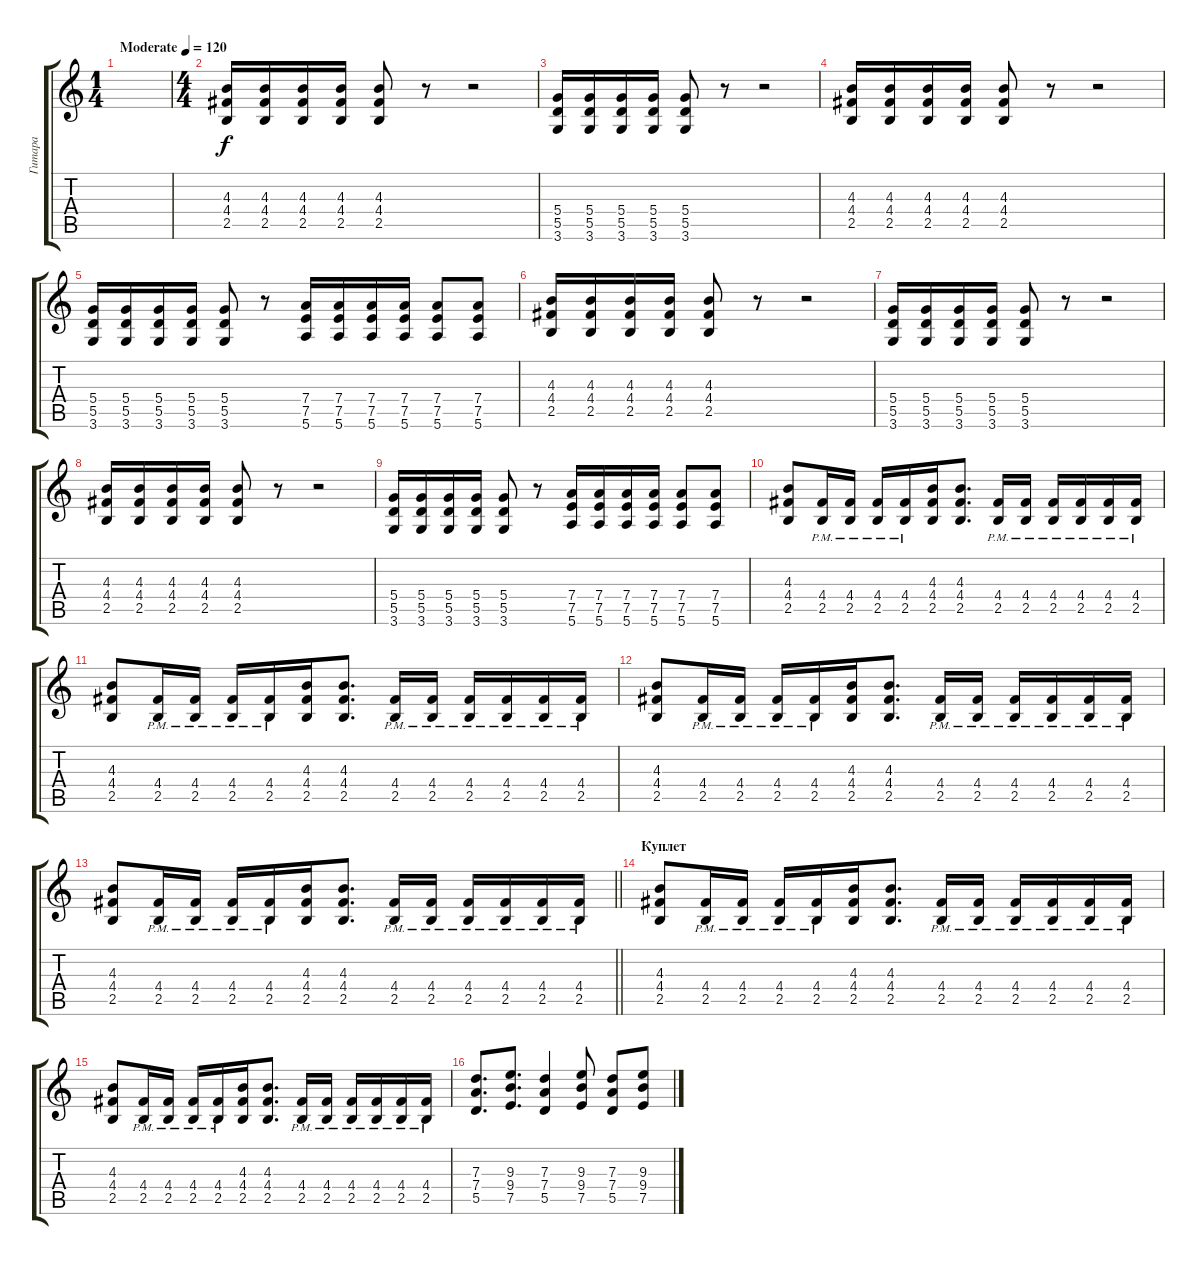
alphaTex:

\track ("Гитара" "Гитара") {instrument distortionguitar}
\staff {score tabs}
\tuning (E4 B3 G3 D3 A2 E2) {hide}
\ts (1 4)
\tempo (120 "Moderate")
\clef g2
\ks c
|
\ts (4 4)
(4.3 4.4 2.5).16 (4.3 4.4 2.5).16 (4.3 4.4 2.5).16 (4.3 4.4 2.5).16 (4.3 4.4 2.5).8 r.8 r.2 |
(5.4 5.5 3.6).16 (5.4 5.5 3.6).16 (5.4 5.5 3.6).16 (5.4 5.5 3.6).16 (5.4 5.5 3.6).8 r.8 r.2 |
(4.3 4.4 2.5).16 (4.3 4.4 2.5).16 (4.3 4.4 2.5).16 (4.3 4.4 2.5).16 (4.3 4.4 2.5).8 r.8 r.2 |
(5.4 5.5 3.6).16 (5.4 5.5 3.6).16 (5.4 5.5 3.6).16 (5.4 5.5 3.6).16 (5.4 5.5 3.6).8 r.8 (7.4 7.5 5.6).16 (7.4 7.5 5.6).16 (7.4 7.5 5.6).16 (7.4 7.5 5.6).16 (7.4 7.5 5.6).8 (7.4 7.5 5.6).8 |
(4.3 4.4 2.5).16 (4.3 4.4 2.5).16 (4.3 4.4 2.5).16 (4.3 4.4 2.5).16 (4.3 4.4 2.5).8 r.8 r.2 |
(5.4 5.5 3.6).16 (5.4 5.5 3.6).16 (5.4 5.5 3.6).16 (5.4 5.5 3.6).16 (5.4 5.5 3.6).8 r.8 r.2 |
(4.3 4.4 2.5).16 (4.3 4.4 2.5).16 (4.3 4.4 2.5).16 (4.3 4.4 2.5).16 (4.3 4.4 2.5).8 r.8 r.2 |
(5.4 5.5 3.6).16 (5.4 5.5 3.6).16 (5.4 5.5 3.6).16 (5.4 5.5 3.6).16 (5.4 5.5 3.6).8 r.8 (7.4 7.5 5.6).16 (7.4 7.5 5.6).16 (7.4 7.5 5.6).16 (7.4 7.5 5.6).16 (7.4 7.5 5.6).8 (7.4 7.5 5.6).8 |
(4.3 4.4 2.5).8 (4.4{pm} 2.5{pm}).16 (4.4{pm} 2.5{pm}).16 (4.4{pm} 2.5{pm}).16 (4.4{pm} 2.5{pm}).16 (4.3 4.4 2.5).16 (4.3 4.4 2.5).8{d} (4.4{pm} 2.5{pm}).16 (4.4{pm} 2.5{pm}).16 (4.4{pm} 2.5{pm}).16 (4.4{pm} 2.5{pm}).16 (4.4{pm} 2.5{pm}).16 (4.4{pm} 2.5{pm}).16 |
(4.3 4.4 2.5).8 (4.4{pm} 2.5{pm}).16 (4.4{pm} 2.5{pm}).16 (4.4{pm} 2.5{pm}).16 (4.4{pm} 2.5{pm}).16 (4.3 4.4 2.5).16 (4.3 4.4 2.5).8{d} (4.4{pm} 2.5{pm}).16 (4.4{pm} 2.5{pm}).16 (4.4{pm} 2.5{pm}).16 (4.4{pm} 2.5{pm}).16 (4.4{pm} 2.5{pm}).16 (4.4{pm} 2.5{pm}).16 |
(4.3 4.4 2.5).8 (4.4{pm} 2.5{pm}).16 (4.4{pm} 2.5{pm}).16 (4.4{pm} 2.5{pm}).16 (4.4{pm} 2.5{pm}).16 (4.3 4.4 2.5).16 (4.3 4.4 2.5).8{d} (4.4{pm} 2.5{pm}).16 (4.4{pm} 2.5{pm}).16 (4.4{pm} 2.5{pm}).16 (4.4{pm} 2.5{pm}).16 (4.4{pm} 2.5{pm}).16 (4.4{pm} 2.5{pm}).16 |
\barLineRight lightlight
(4.3 4.4 2.5).8 (4.4{pm} 2.5{pm}).16 (4.4{pm} 2.5{pm}).16 (4.4{pm} 2.5{pm}).16 (4.4{pm} 2.5{pm}).16 (4.3 4.4 2.5).16 (4.3 4.4 2.5).8{d} (4.4{pm} 2.5{pm}).16 (4.4{pm} 2.5{pm}).16 (4.4{pm} 2.5{pm}).16 (4.4{pm} 2.5{pm}).16 (4.4{pm} 2.5{pm}).16 (4.4{pm} 2.5{pm}).16 |
\section ("" "Куплет")
(4.3 4.4 2.5).8 (4.4{pm} 2.5{pm}).16 (4.4{pm} 2.5{pm}).16 (4.4{pm} 2.5{pm}).16 (4.4{pm} 2.5{pm}).16 (4.3 4.4 2.5).16 (4.3 4.4 2.5).8{d} (4.4{pm} 2.5{pm}).16 (4.4{pm} 2.5{pm}).16 (4.4{pm} 2.5{pm}).16 (4.4{pm} 2.5{pm}).16 (4.4{pm} 2.5{pm}).16 (4.4{pm} 2.5{pm}).16 |
(4.3 4.4 2.5).8 (4.4{pm} 2.5{pm}).16 (4.4{pm} 2.5{pm}).16 (4.4{pm} 2.5{pm}).16 (4.4{pm} 2.5{pm}).16 (4.3 4.4 2.5).16 (4.3 4.4 2.5).8{d} (4.4{pm} 2.5{pm}).16 (4.4{pm} 2.5{pm}).16 (4.4{pm} 2.5{pm}).16 (4.4{pm} 2.5{pm}).16 (4.4{pm} 2.5{pm}).16 (4.4{pm} 2.5{pm}).16 |
(7.3 7.4 5.5).8{d} (9.3 9.4 7.5).8{d} (7.3 7.4 5.5).4 (9.3 9.4 7.5).8 (7.3 7.4 5.5).8 (9.3 9.4 7.5).8
